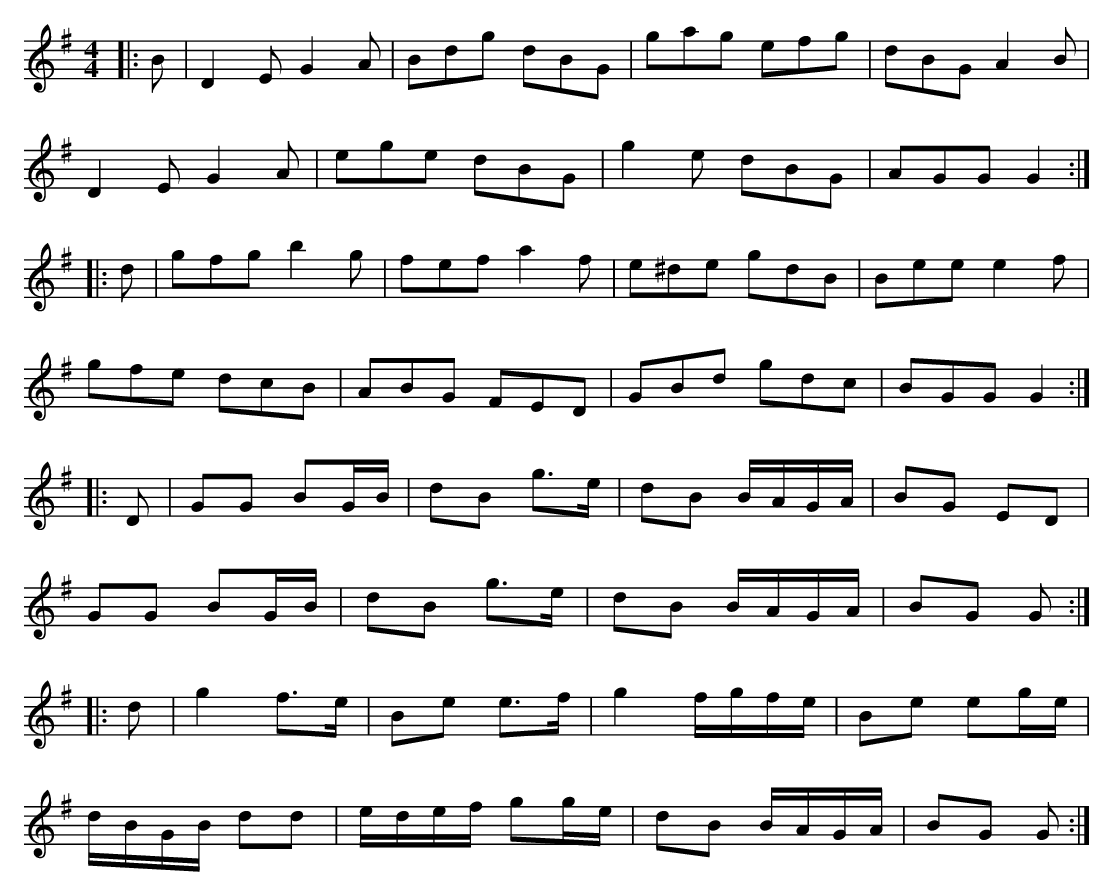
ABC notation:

X:1
M:4/4
K:G
|:B|D2 E G2 A|Bdg dBG|gag efg|dBG A2 B|
D2 E G2 A|ege dBG|g2 e dBG|AGG G2:|
|:d|gfg b2 g|fef a2 f|e^de gdB|Bee e2 f|
gfe dcB|ABG FED|GBd gdc|BGG G2:|
|:D|GG BG/B/|dB g>e|dB B/A/G/A/|BG ED|
GG BG/B/|dB g>e|dB B/A/G/A/|BG G:|
|:d|g2 f>e|Be e>f|g2 f/g/f/e/|Be eg/e/|
d/B/G/B/ dd|e/d/e/f/ gg/e/|dB B/A/G/A/|BG G:|
